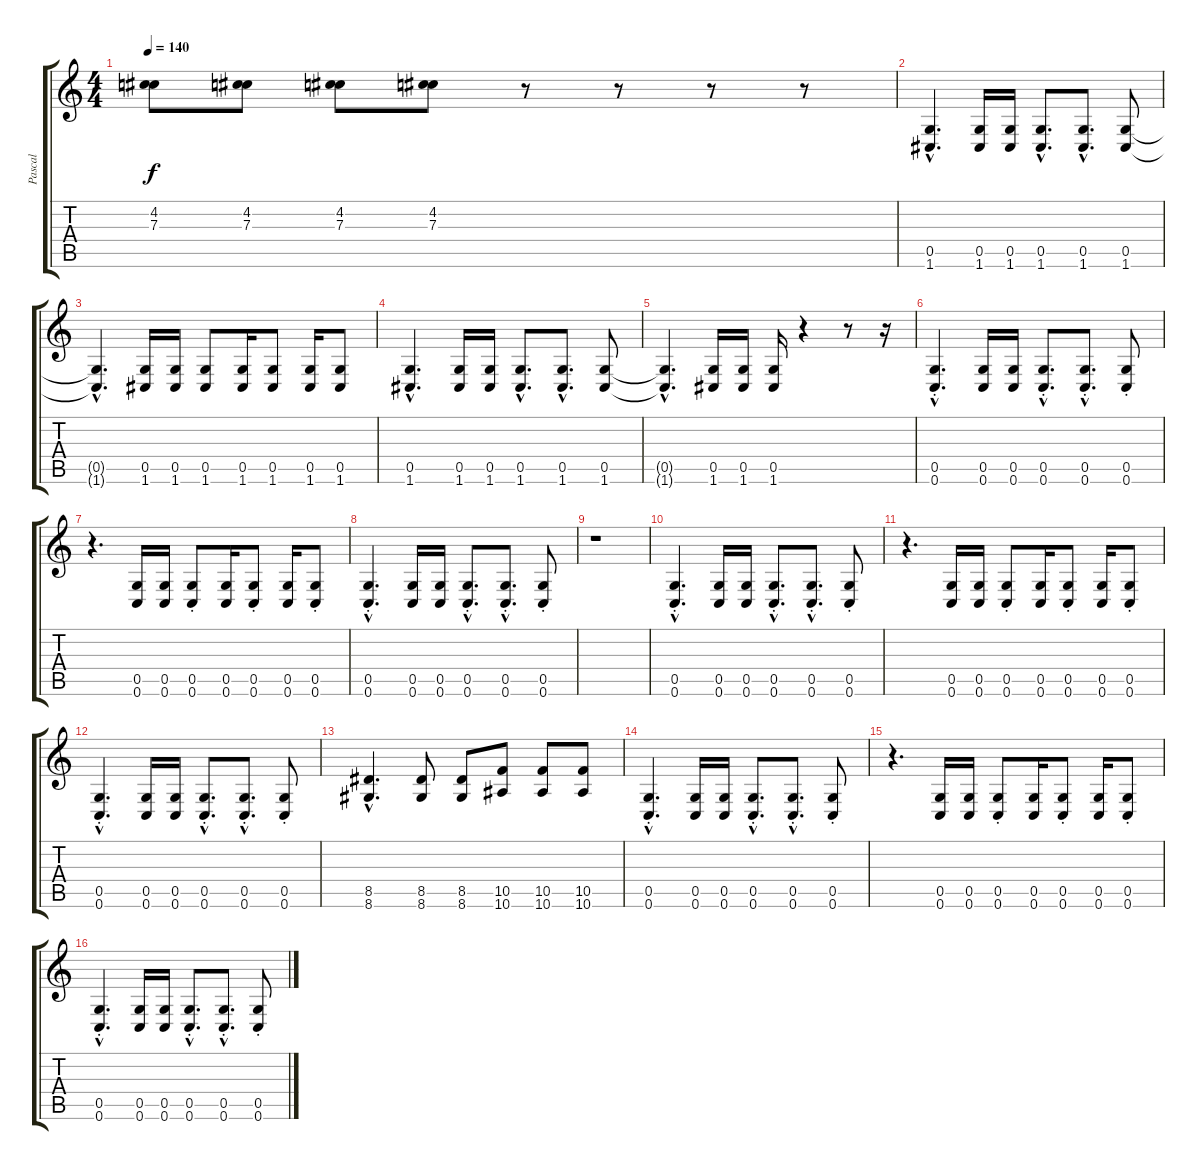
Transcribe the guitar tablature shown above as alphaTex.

\track ("Pascal" "Pascal") {instrument overdrivenguitar}
\staff {score tabs}
\tuning (D4 A3 F3 C3 G2 C2) {hide}
\ts (4 4)
\tempo 140
\clef g2
\ks c
(4.2 7.3).8{dy f} (4.2 7.3).8 (4.2 7.3).8 (4.2 7.3).8 r.8 r.8 r.8 r.8 |
(0.5{hac} 1.6{hac}).4{d} (0.5 1.6).16 (0.5 1.6).16 (0.5{hac} 1.6{hac}).8{d} (0.5{hac} 1.6{hac}).8{d} (0.5 1.6).8 |
(0.5{hac t} 1.6{hac t}).4{d} (0.5 1.6).16 (0.5 1.6).16 (0.5 1.6).8 (0.5 1.6).16 (0.5 1.6).8 (0.5 1.6).16 (0.5 1.6).8 |
(0.5{hac} 1.6{hac}).4{d} (0.5 1.6).16 (0.5 1.6).16 (0.5{hac} 1.6{hac}).8{d} (0.5{hac} 1.6{hac}).8{d} (0.5 1.6).8 |
(0.5{hac t} 1.6{hac t}).4{d} (0.5 1.6).16 (0.5 1.6).16 (0.5 1.6).16 r.4 r.8 r.16 |
(0.5{hac st} 0.6{hac st}).4{d} (0.5 0.6).16 (0.5 0.6).16 (0.5{hac st} 0.6{hac st}).8{d} (0.5{hac st} 0.6{hac st}).8{d} (0.5{st} 0.6{st}).8 |
r.4{d} (0.5 0.6).16 (0.5 0.6).16 (0.5{st} 0.6{st}).8 (0.5 0.6).16 (0.5{st} 0.6{st}).8 (0.5 0.6).16 (0.5{st} 0.6{st}).8 |
(0.5{hac st} 0.6{hac st}).4{d} (0.5 0.6).16 (0.5 0.6).16 (0.5{hac st} 0.6{hac st}).8{d} (0.5{hac st} 0.6{hac st}).8{d} (0.5{st} 0.6{st}).8 |
r.1 |
(0.5{hac st} 0.6{hac st}).4{d} (0.5 0.6).16 (0.5 0.6).16 (0.5{hac st} 0.6{hac st}).8{d} (0.5{hac st} 0.6{hac st}).8{d} (0.5{st} 0.6{st}).8 |
r.4{d} (0.5 0.6).16 (0.5 0.6).16 (0.5{st} 0.6{st}).8 (0.5 0.6).16 (0.5{st} 0.6{st}).8 (0.5 0.6).16 (0.5{st} 0.6{st}).8 |
(0.5{hac st} 0.6{hac st}).4{d} (0.5 0.6).16 (0.5 0.6).16 (0.5{hac st} 0.6{hac st}).8{d} (0.5{hac st} 0.6{hac st}).8{d} (0.5{st} 0.6{st}).8 |
(8.5{hac} 8.6{hac}).4{d} (8.5 8.6).8 (8.5 8.6).8 (10.5 10.6).8 (10.5 10.6).8 (10.5 10.6).8 |
(0.5{hac st} 0.6{hac st}).4{d} (0.5 0.6).16 (0.5 0.6).16 (0.5{hac st} 0.6{hac st}).8{d} (0.5{hac st} 0.6{hac st}).8{d} (0.5{st} 0.6{st}).8 |
r.4{d} (0.5 0.6).16 (0.5 0.6).16 (0.5{st} 0.6{st}).8 (0.5 0.6).16 (0.5{st} 0.6{st}).8 (0.5 0.6).16 (0.5{st} 0.6{st}).8 |
(0.5{hac st} 0.6{hac st}).4{d} (0.5 0.6).16 (0.5 0.6).16 (0.5{hac st} 0.6{hac st}).8{d} (0.5{hac st} 0.6{hac st}).8{d} (0.5{st} 0.6{st}).8
